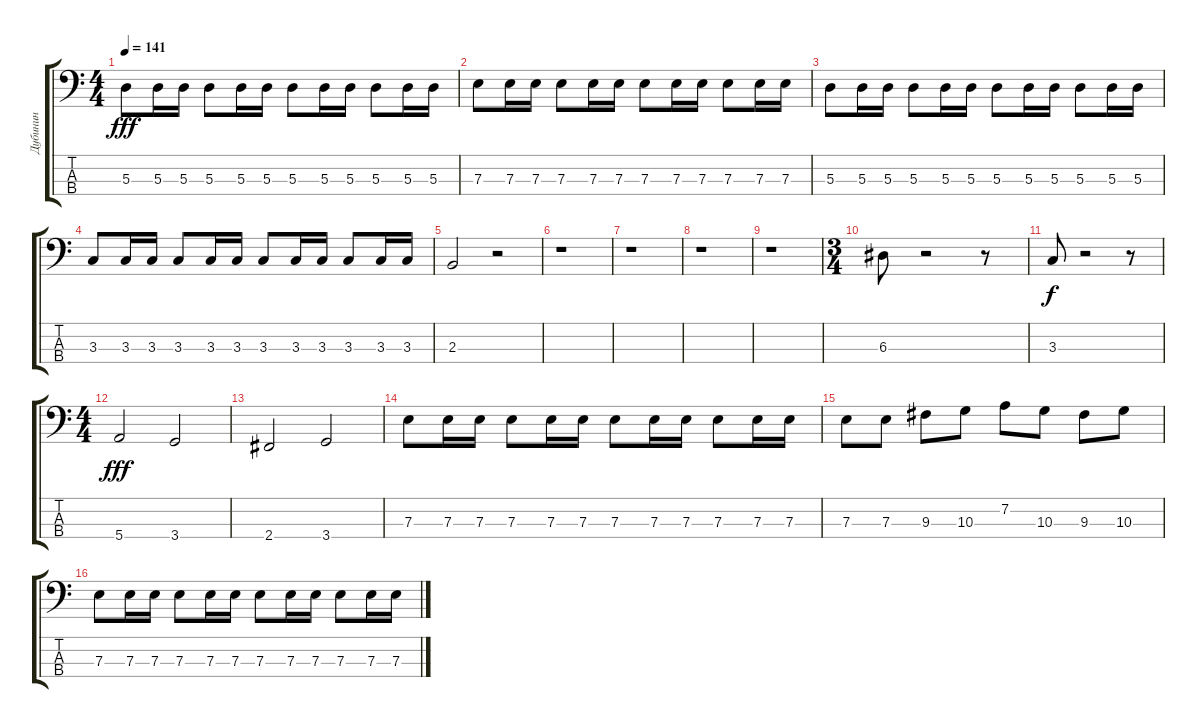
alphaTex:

\track ("Дубинин" "Дубинин") {instrument electricbassfinger}
\staff {score tabs}
\tuning (G2 D2 A1 E1) {hide}
\ts (4 4)
\tempo 141
\clef f4
\ks c
5.3.8{dy fff} 5.3.16 5.3.16 5.3.8 5.3.16 5.3.16 5.3.8 5.3.16 5.3.16 5.3.8 5.3.16 5.3.16 |
7.3.8 7.3.16 7.3.16 7.3.8 7.3.16 7.3.16 7.3.8 7.3.16 7.3.16 7.3.8 7.3.16 7.3.16 |
5.3.8 5.3.16 5.3.16 5.3.8 5.3.16 5.3.16 5.3.8 5.3.16 5.3.16 5.3.8 5.3.16 5.3.16 |
3.3.8 3.3.16 3.3.16 3.3.8 3.3.16 3.3.16 3.3.8 3.3.16 3.3.16 3.3.8 3.3.16 3.3.16 |
2.3.2 r.2 |
r.1 |
r.1 |
r.1 |
r.1 |
\ts (3 4)
6.3.8 r.2 r.8 |
3.3.8{dy f} r.2 r.8 |
\ts (4 4)
5.4.2{dy fff} 3.4.2 |
2.4.2 3.4.2 |
7.3.8 7.3.16 7.3.16 7.3.8 7.3.16 7.3.16 7.3.8 7.3.16 7.3.16 7.3.8 7.3.16 7.3.16 |
7.3.8 7.3.8 9.3.8 10.3.8 7.2.8 10.3.8 9.3.8 10.3.8 |
7.3.8 7.3.16 7.3.16 7.3.8 7.3.16 7.3.16 7.3.8 7.3.16 7.3.16 7.3.8 7.3.16 7.3.16
